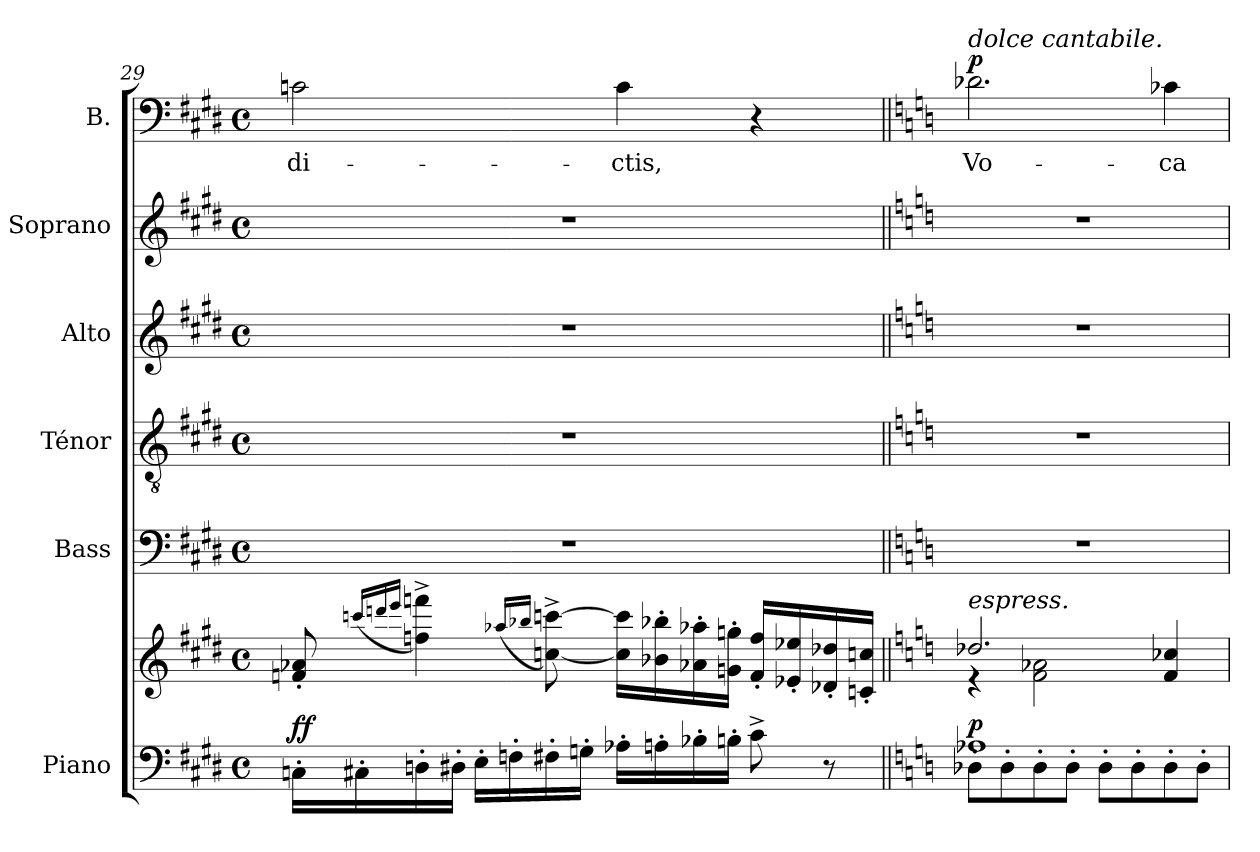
**kern	**kern	**dynam	**kern	**kern	**kern	**kern	**kern	**text	**dynam
*part6	*part6	*part6	*part5	*part4	*part3	*part2	*part1	*part1	*part1
*staff7	*staff6	*staff6/7	*staff5	*staff4	*staff3	*staff2	*staff1	*staff1	*staff1
*I"Piano	*	*	*I"Bass	*I"Ténor	*I"Alto	*I"Soprano	*I"B.	*	*
*I'Pno.	*	*	*I'B.	*I'T.	*I'A.	*I'S.	*I'B.	*	*
*clefF4	*clefG2	*	*clefF4	*clefGv2	*clefG2	*clefG2	*clefF4	*	*
*k[f#c#g#d#]	*k[f#c#g#d#]	*	*k[f#c#g#d#]	*k[f#c#g#d#]	*k[f#c#g#d#]	*k[f#c#g#d#]	*k[f#c#g#d#]	*	*
*M4/4	*M4/4	*	*M4/4	*M4/4	*M4/4	*M4/4	*M4/4	*	*
*met(c)	*met(c)	*	*met(c)	*met(c)	*met(c)	*met(c)	*met(c)	*	*
=29	=29	=29	=29	=29	=29	=29	=29	=29	=29
!	!	!LO:DY:a=2	!	!	!	!	!	!	!
16Cn'\LL	8fn/' 8a-X/'	ff	1r	1r	1r	1r	2cn\	-di-	.
16C#X'\	.	.	.	.	.	.	.	.	.
.	(16qcccn/LL	.	.	.	.	.	.	.	.
.	16qdddn/	.	.	.	.	.	.	.	.
.	16qeee/JJ	.	.	.	.	.	.	.	.
16Dn'\	4ffn\^ 4fffn\^)	.	.	.	.	.	.	.	.
16D#X'\JJ	.	.	.	.	.	.	.	.	.
16E'\LL	.	.	.	.	.	.	.	.	.
16Fn'\	.	.	.	.	.	.	.	.	.
.	(16qaa-X/LL	.	.	.	.	.	.	.	.
.	16qbb-X/JJ	.	.	.	.	.	.	.	.
16F#X'\	[8ccn\^ [8cccn\^)	.	.	.	.	.	.	.	.
16Gn'\JJ	.	.	.	.	.	.	.	.	.
16A-X'\LL	16cc\] 16ccc\]LL	.	.	.	.	.	4c\	-ctis,	.
16An'\	16b-X\' 16bb-X\'	.	.	.	.	.	.	.	.
16B-X'\	16a-X\' 16aa-X\'	.	.	.	.	.	.	.	.
16Bn'\JJ	16gn\' 16ggn\'JJ	.	.	.	.	.	.	.	.
8c#^\	16f/' 16ff/'LL	.	.	.	.	.	4r	.	.
.	16e-X/' 16ee-X/'	.	.	.	.	.	.	.	.
8r	16d-X/' 16dd-X/'	.	.	.	.	.	.	.	.
.	16cn/' 16ccn/'JJ	.	.	.	.	.	.	.	.
!!LO:PB:g=z
=30||	=30||	=30||	=30||	=30||	=30||	=30||	=30||	=30||	=30||
*k[]	*k[]	*	*k[]	*k[]	*k[]	*k[]	*k[]	*	*
*^	*^	*	*	*	*	*	*	*	*
!	!	!	!	!	!	!	!	!	!LO:TX:a:i:t=dolce cantabile.	!	!
!	!	!LO:TX:a:i:t=espress.	!	!	!	!	!	!	!	!	!
!	!	!	!	!LO:DY:a=2	!	!	!	!	!	!	!LO:DY:a
8D-X'\L	1A-X	2.dd-X/	4r	p	1r	1r	1r	1r	2.d-X\	Vo-	p
8D-'\	.	.	.	.	.	.	.	.	.	.	.
8D-'\	.	.	2f\ 2a-X\	.	.	.	.	.	.	.	.
8D-'\J	.	.	.	.	.	.	.	.	.	.	.
8D-'\L	.	.	.	.	.	.	.	.	.	.	.
8D-'\	.	.	.	.	.	.	.	.	.	.	.
8D-'\	.	4f/ 4cc-X/	4ryy	.	.	.	.	.	4c-X\	-ca	.
8D-'\J	.	.	.	.	.	.	.	.	.	.	.
*v	*v	*	*	*	*	*	*	*	*	*	*
*	*v	*v	*	*	*	*	*	*	*	*
=	=	=	=	=	=	=	=	=	=
*-	*-	*-	*-	*-	*-	*-	*-	*-	*-
